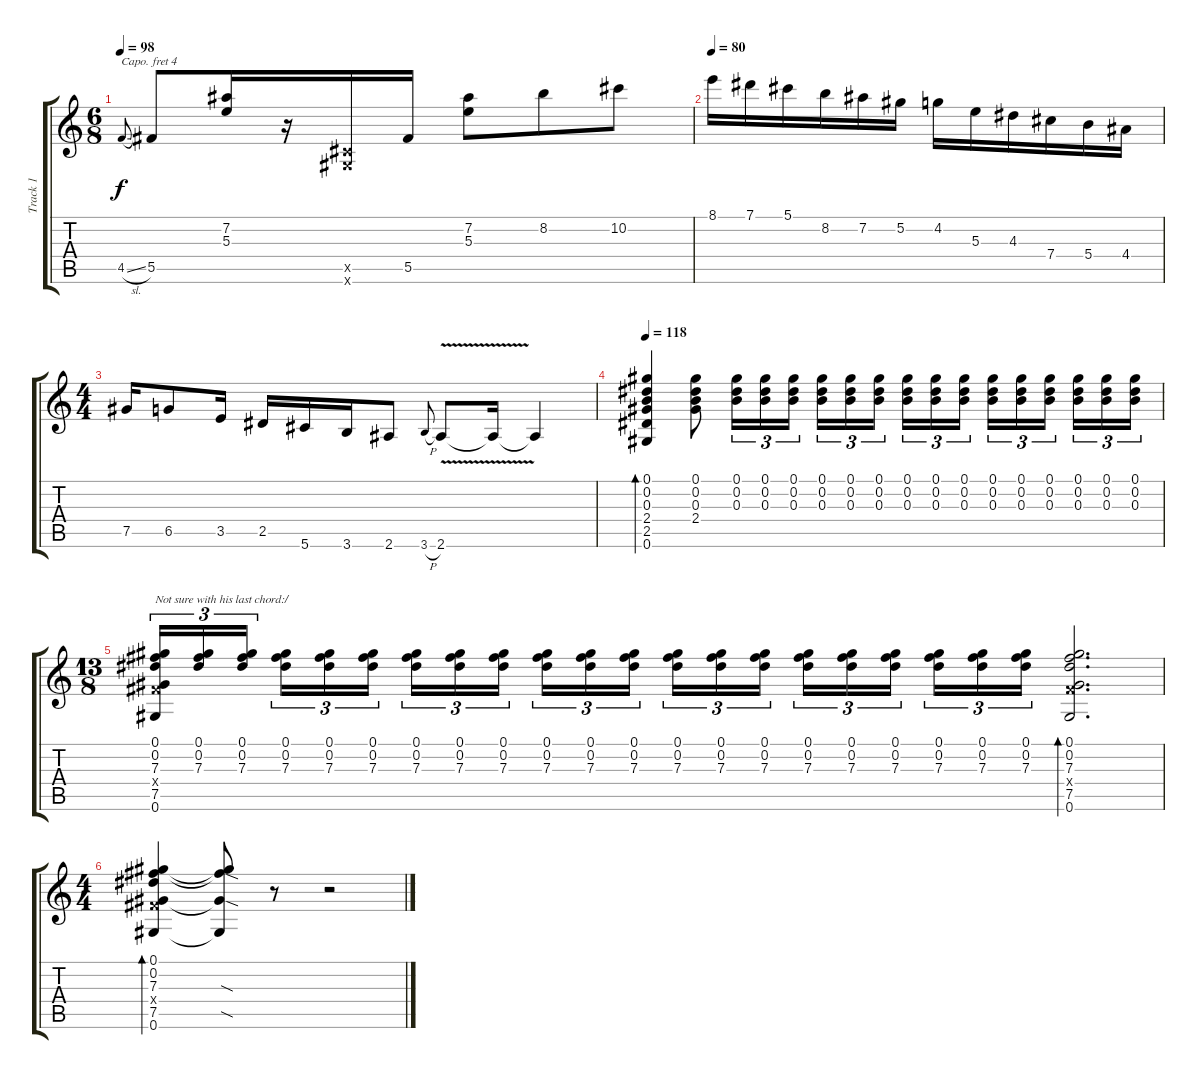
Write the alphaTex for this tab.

\track ("Track 1" "Track 1") {instrument acousticguitarsteel}
\staff {score tabs}
\capo 4
\tuning (E4 B3 G3 D3 A2 E2) {hide}
\ts (6 8)
\tempo 98
\clef g2
\ks c
4.5{sl}.8{gr onbeat dy f} 5.5.8 (7.2 5.3).16 r.16 (0.5{x} 0.6{x}).16 5.5.16 (7.2 5.3).8 8.2.8 10.2.8 |
\tempo 80
8.1.16 7.1.16 5.1.16 8.2.16 7.2.16 5.2.16 4.2.16 5.3.16 4.3.16 7.4.16 5.4.16 4.4.16 |
\ts (4 4)
7.5.16 6.5.8 3.5.16 2.5.16 5.6.16 3.6.16 2.6.8 3.6{h}.8{gr onbeat} 2.6{v}.8 2.6{t}.16 2.6{t}.4 |
\tempo 118
(0.1 0.2 0.3 2.4 2.5 0.6).4{bd 60} (0.1 0.2 0.3 2.4).8 (0.1 0.2 0.3).16{tu (3 2)} (0.1 0.2 0.3).16{tu (3 2)} (0.1 0.2 0.3).16{tu (3 2)} (0.1 0.2 0.3).16{tu (3 2)} (0.1 0.2 0.3).16{tu (3 2)} (0.1 0.2 0.3).16{tu (3 2) beam splitsecondary} (0.1 0.2 0.3).16{tu (3 2)} (0.1 0.2 0.3).16{tu (3 2)} (0.1 0.2 0.3).16{tu (3 2)} (0.1 0.2 0.3).16{tu (3 2)} (0.1 0.2 0.3).16{tu (3 2)} (0.1 0.2 0.3).16{tu (3 2) beam splitsecondary} (0.1 0.2 0.3).16{tu (3 2)} (0.1 0.2 0.3).16{tu (3 2)} (0.1 0.2 0.3).16{tu (3 2)} |
\ts (13 8)
(0.1 0.2 7.3 0.4{x} 7.5 0.6).16{tu (3 2) txt "Not sure with his last chord:/"} (0.1 0.2 7.3).16{tu (3 2)} (0.1 0.2 7.3).16{tu (3 2)} (0.1 0.2 7.3).16{tu (3 2)} (0.1 0.2 7.3).16{tu (3 2)} (0.1 0.2 7.3).16{tu (3 2)} (0.1 0.2 7.3).16{tu (3 2)} (0.1 0.2 7.3).16{tu (3 2)} (0.1 0.2 7.3).16{tu (3 2)} (0.1 0.2 7.3).16{tu (3 2)} (0.1 0.2 7.3).16{tu (3 2)} (0.1 0.2 7.3).16{tu (3 2)} (0.1 0.2 7.3).16{tu (3 2)} (0.1 0.2 7.3).16{tu (3 2)} (0.1 0.2 7.3).16{tu (3 2)} (0.1 0.2 7.3).16{tu (3 2)} (0.1 0.2 7.3).16{tu (3 2)} (0.1 0.2 7.3).16{tu (3 2)} (0.1 0.2 7.3).16{tu (3 2)} (0.1 0.2 7.3).16{tu (3 2)} (0.1 0.2 7.3).16{tu (3 2)} (0.1 0.2 7.3 0.4{x} 7.5 0.6).2{d bd 120} |
\ts (4 4)
(0.1 0.2 7.3 0.4{x} 7.5 0.6).4{bd 120} (0.1{t} 7.3{sod t} 7.5{sod t} 0.6{t}).8 r.8 r.2
